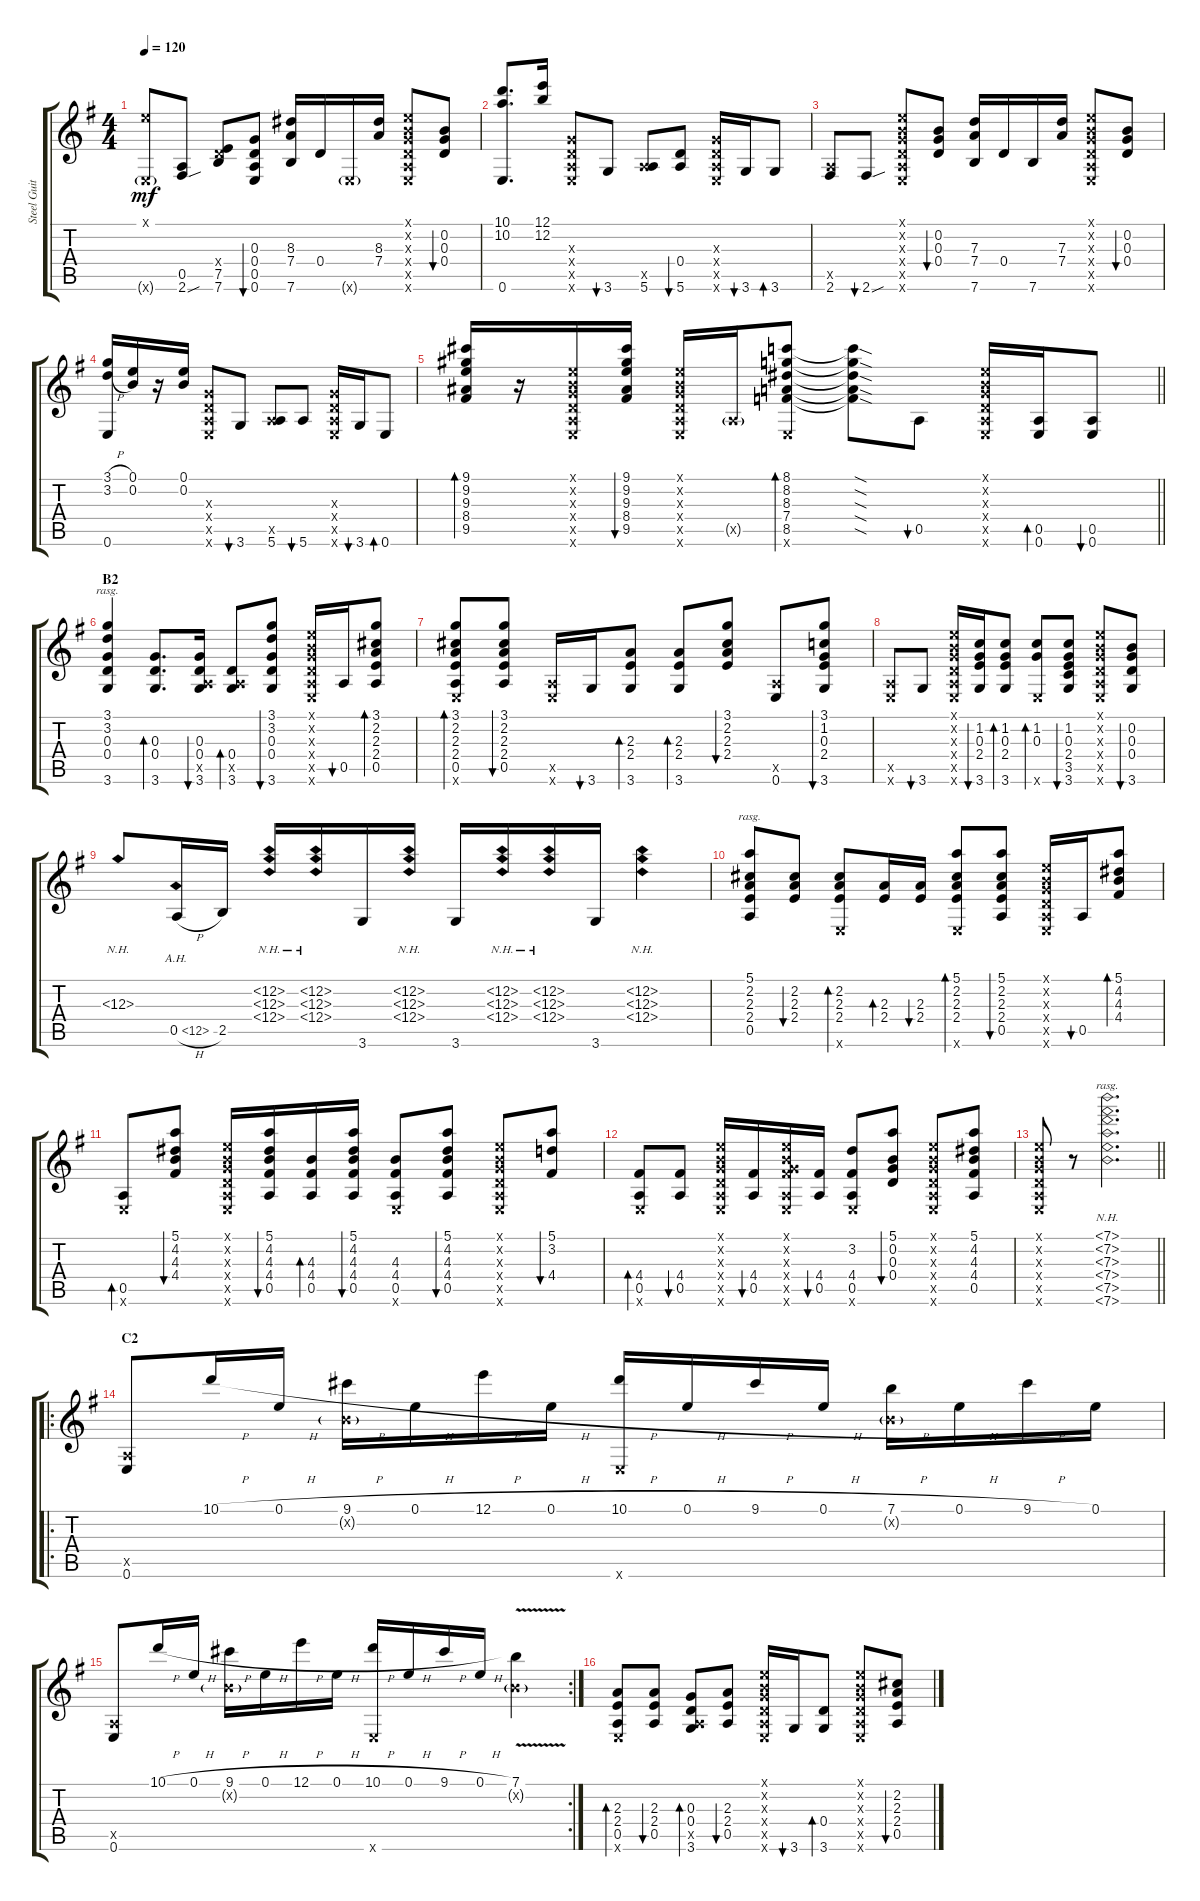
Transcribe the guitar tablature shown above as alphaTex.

\track ("Steel Guitar" "Steel Guit") {instrument acousticguitarsteel}
\staff {score tabs}
\tuning (E4 B3 G3 D3 A2 E2) {hide}
\ts (4 4)
\tempo 120
\clef g2
\ks g
(0.1{x} 0.6{g x}).8{dy mf} (0.5 2.6{sou}).8 (0.4{x} 7.5 7.6).8 (0.3 0.4 0.5 0.6).8{bu 30} (8.3 7.4 7.6).16 0.4.16 0.6{g x}.16 (8.3 7.4).16 (0.1{x} 0.2{x} 0.3{x} 0.4{x} 0.5{x} 0.6{x}).8 (0.2 0.3 0.4).8{bu 30} |
(10.1 10.2 0.6).8{d} (12.1 12.2).16 (0.3{x} 0.4{x} 0.5{x} 0.6{x}).8 3.6.8{bu 30} (0.5{x} 5.6).8 (0.4 5.6).8{bu 30} (0.3{x} 0.4{x} 0.5{x} 0.6{x}).16 3.6.16{bu 30} 3.6.8{bd 30} |
(0.5{x} 2.6).8 2.6{sou}.8{bu 30} (0.1{x} 0.2{x} 0.3{x} 0.4{x} 0.5{x} 0.6{x}).8 (0.2 0.3 0.4).8{bu 30} (7.3 7.4 7.6).16 0.4.16 7.6.16 (7.3 7.4).16 (0.1{x} 0.2{x} 0.3{x} 0.4{x} 0.5{x} 0.6{x}).8 (0.2 0.3 0.4).8{bu 30} |
(3.1{h} 3.2{h} 0.6).16 (0.1 0.2).16 r.16 (0.1 0.2).16 (0.3{x} 0.4{x} 0.5{x} 0.6{x}).8 3.6.8{bu 30} (0.5{x} 5.6).8 5.6.8{bu 30} (0.3{x} 0.4{x} 0.5{x} 0.6{x}).16 3.6.16{bu 30} 0.6.8{bd 30} |
\barLineRight lightlight
(9.1 9.2 9.3 8.4 9.5).16{bd 30} r.16 (0.1{x} 0.2{x} 0.3{x} 0.4{x} 0.5{x} 0.6{x}).16 (9.1 9.2 9.3 8.4 9.5).16{bu 30} (0.1{x} 0.2{x} 0.3{x} 0.4{x} 0.5{x} 0.6{x}).16 0.5{g x}.16 (8.1 8.2 8.3 7.4 8.5 0.6{x}).8{bd 30} (8.1{sod t} 8.2{sod t} 8.3{sod t} 7.4{sod t} 8.5{sod t}).8 0.5.8{bu 30} (0.1{x} 0.2{x} 0.3{x} 0.4{x} 0.5{x} 0.6{x}).16 (0.5 0.6).16{bd 30} (0.5 0.6).8{bu 30} |
\section ("" "B2")
(3.1 3.2 0.3 0.4 3.6).4{rasg ii} (0.3 0.4 3.6).8{d bd 30} (0.3 0.4 0.5{x} 3.6).16{bu 30} (0.4 0.5{x} 3.6).8{bd 30} (3.1 3.2 0.3 0.4 3.6).8{bu 30} (0.1{x} 0.2{x} 0.3{x} 0.4{x} 0.5{x} 0.6{x}).16 0.5.16{bu 30} (3.1 2.2 2.3 2.4 0.5).8{bd 30} |
(3.1 2.2 2.3 2.4 0.5 0.6{x}).8{bd 30} (3.1 2.2 2.3 2.4 0.5).8{bu 30} (0.5{x} 0.6{x}).16 3.6.16{bu 30} (2.3 2.4 3.6).8{bd 30} (2.3 2.4 3.6).8{bd 30} (3.1 2.2 2.3 2.4).8{bu 30} (0.5{x} 0.6).8 (3.1 1.2 0.3 2.4 3.6).8{bu 30} |
(0.5{x} 0.6{x}).8 3.6.8{bu 30} (0.1{x} 0.2{x} 0.3{x} 0.4{x} 0.5{x} 0.6{x}).16 (1.2 0.3 2.4 3.6).16{bu 30} (1.2 0.3 2.4 3.6).8{bd 30} (1.2 0.3 0.6{x}).8{bd 30} (1.2 0.3 2.4 3.5 3.6).8{bu 30} (0.1{x} 0.2{x} 0.3{x} 0.4{x} 0.5{x} 0.6{x}).8 (0.2 0.3 0.4 3.6).8{bu 30} |
12.3{nh}.8 0.5{ah 12 h}.16 2.5.16 (12.2{nh} 12.3{nh} 12.4{nh}).16 (12.2{nh} 12.3{nh} 12.4{nh}).16 3.6.16 (12.2{nh} 12.3{nh} 12.4{nh}).16 3.6.16 (12.2{nh} 12.3{nh} 12.4{nh}).16 (12.2{nh} 12.3{nh} 12.4{nh}).16 3.6.16 (12.2{nh} 12.3{nh} 12.4{nh}).4 |
(5.1 2.2 2.3 2.4 0.5).8{rasg ii} (2.2 2.3 2.4).8{bu 30} (2.2 2.3 2.4 0.6{x}).8{bd 30} (2.3 2.4).16{bd 30} (2.3 2.4).16{bu 30} (5.1 2.2 2.3 2.4 0.6{x}).8{bd 30} (5.1 2.2 2.3 2.4 0.5).8{bu 30} (0.1{x} 0.2{x} 0.3{x} 0.4{x} 0.5{x} 0.6{x}).16 0.5.16{bu 30} (5.1 4.2 4.3 4.4).8{bd 30} |
(0.5 0.6{x}).8{bd 30} (5.1 4.2 4.3 4.4).8{bu 30} (0.1{x} 0.2{x} 0.3{x} 0.4{x} 0.5{x} 0.6{x}).16 (5.1 4.2 4.3 4.4 0.5).16{bu 30} (4.3 4.4 0.5).16{bd 30} (5.1 4.2 4.3 4.4 0.5).16{bu 30} (4.3 4.4 0.5 0.6{x}).8 (5.1 4.2 4.3 4.4 0.5).8{bu 30} (0.1{x} 0.2{x} 0.3{x} 0.4{x} 0.5{x} 0.6{x}).8 (5.1 3.2 4.4).8{bu 30} |
(4.4 0.5 0.6{x}).8{bd 30} (4.4 0.5).8{bu 30} (0.1{x} 0.2{x} 0.3{x} 0.4{x} 0.5{x} 0.6{x}).16 (4.4 0.5).16{bu 30} (0.1{x} 0.2{x} 0.3{x} 4.4{x} 0.5{x} 0.6{x}).16 (4.4 0.5).16{bu 30} (3.2 4.4 0.5 0.6{x}).8 (5.1 0.2 0.3 0.4).8{bu 30} (0.1{x} 0.2{x} 0.3{x} 0.4{x} 0.5{x} 0.6{x}).8 (5.1 4.2 4.3 4.4 0.5).8 |
\barLineRight lightlight
(0.1{x} 0.2{x} 0.3{x} 0.4{x} 0.5{x} 0.6{x}).8 r.8 (7.1{nh} 7.2{nh} 7.3{nh} 7.4{nh} 7.5{nh} 7.6{nh}).2{d rasg ii} |
\ro
\section ("" "C2")
(0.5{x} 0.6).8 10.1{h}.16 0.1{h}.16 (9.1{h} 0.2{g x}).16 0.1{h}.16 12.1{h}.16 0.1{h}.16 (10.1{h} 0.6{x}).16 0.1{h}.16 9.1{h}.16 0.1{h}.16 (7.1{h} 0.2{g x}).16 0.1{h}.16 9.1{h}.16 0.1.16 |
\rc 2
(0.5{x} 0.6).8 10.1{h}.16 0.1{h}.16 (9.1{h} 0.2{g x}).16 0.1{h}.16 12.1{h}.16 0.1{h}.16 (10.1{h} 0.6{x}).16 0.1{h}.16 9.1{h}.16 0.1{h}.16 (7.1{v} 0.2{g x}).4 |
(2.3 2.4 0.5 0.6{x}).8{bd 30} (2.3 2.4 0.5).8{bu 30} (0.3 0.4 0.5{x} 3.6).8{bd 30} (2.3 2.4 0.5).8{bu 30} (0.1{x} 0.2{x} 0.3{x} 0.4{x} 0.5{x} 0.6{x}).16 3.6.16{bu 30} (0.4 3.6).8{bd 30} (0.1{x} 0.2{x} 0.3{x} 0.4{x} 0.5{x} 0.6{x}).8 (2.2 2.3 2.4 0.5).8{bu 30}
